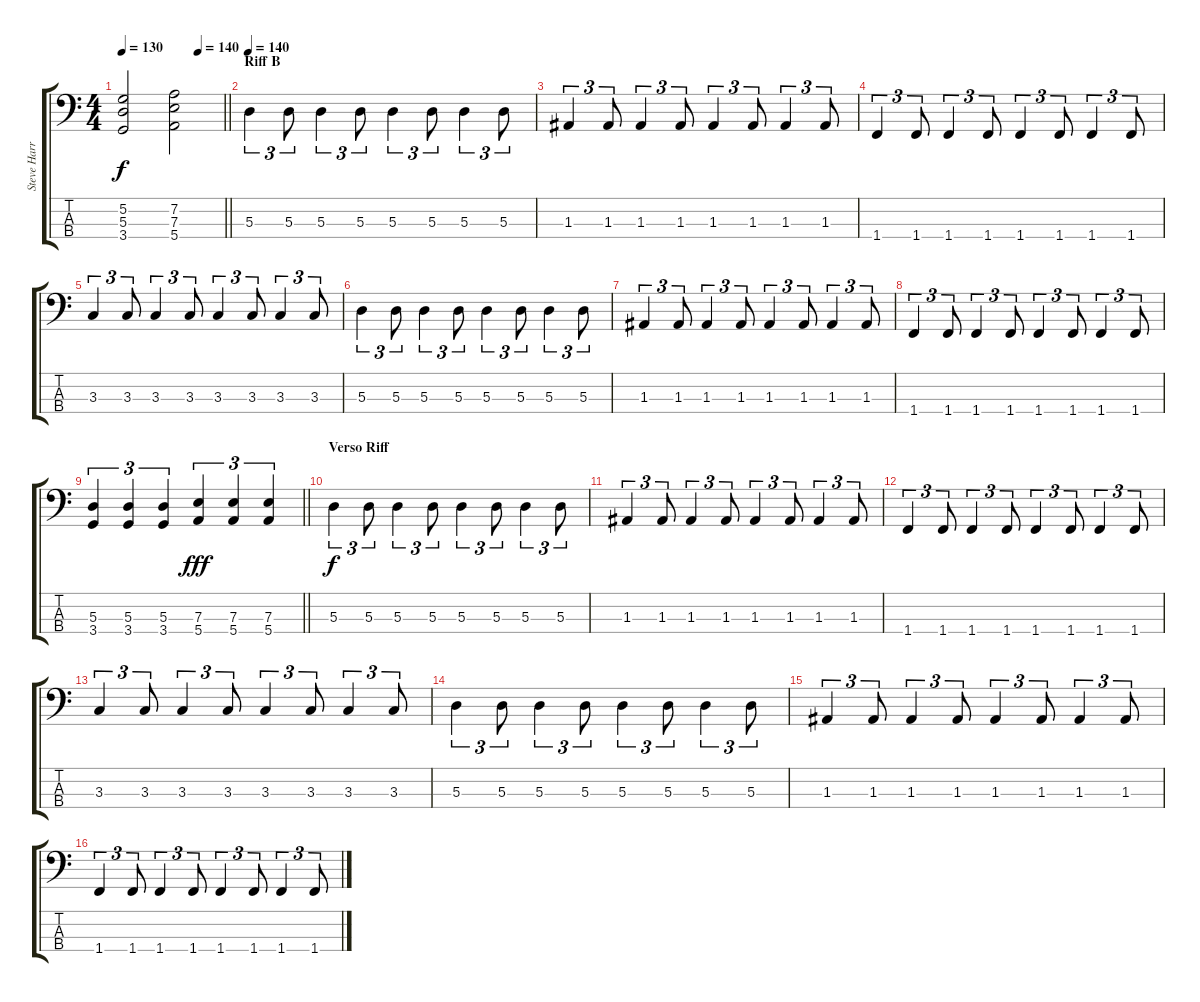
\track ("Steve Harris" "Steve Harr") {instrument electricbassfinger}
\staff {score tabs}
\tuning (G2 D2 A1 E1) {hide}
\ts (4 4)
\tempo 130
\tempo (140 0.75)
\clef f4
\barLineRight lightlight
\ks c
(5.2 5.3 3.4).2{dy f} (7.2 7.3 5.4).2 |
\section ("" "Riff B")
\tempo 140
5.3.4{tu (3 2)} 5.3.8{tu (3 2)} 5.3.4{tu (3 2)} 5.3.8{tu (3 2)} 5.3.4{tu (3 2)} 5.3.8{tu (3 2)} 5.3.4{tu (3 2)} 5.3.8{tu (3 2)} |
1.3.4{tu (3 2)} 1.3.8{tu (3 2)} 1.3.4{tu (3 2)} 1.3.8{tu (3 2)} 1.3.4{tu (3 2)} 1.3.8{tu (3 2)} 1.3.4{tu (3 2)} 1.3.8{tu (3 2)} |
1.4.4{tu (3 2)} 1.4.8{tu (3 2)} 1.4.4{tu (3 2)} 1.4.8{tu (3 2)} 1.4.4{tu (3 2)} 1.4.8{tu (3 2)} 1.4.4{tu (3 2)} 1.4.8{tu (3 2)} |
3.3.4{tu (3 2)} 3.3.8{tu (3 2)} 3.3.4{tu (3 2)} 3.3.8{tu (3 2)} 3.3.4{tu (3 2)} 3.3.8{tu (3 2)} 3.3.4{tu (3 2)} 3.3.8{tu (3 2)} |
5.3.4{tu (3 2)} 5.3.8{tu (3 2)} 5.3.4{tu (3 2)} 5.3.8{tu (3 2)} 5.3.4{tu (3 2)} 5.3.8{tu (3 2)} 5.3.4{tu (3 2)} 5.3.8{tu (3 2)} |
1.3.4{tu (3 2)} 1.3.8{tu (3 2)} 1.3.4{tu (3 2)} 1.3.8{tu (3 2)} 1.3.4{tu (3 2)} 1.3.8{tu (3 2)} 1.3.4{tu (3 2)} 1.3.8{tu (3 2)} |
1.4.4{tu (3 2)} 1.4.8{tu (3 2)} 1.4.4{tu (3 2)} 1.4.8{tu (3 2)} 1.4.4{tu (3 2)} 1.4.8{tu (3 2)} 1.4.4{tu (3 2)} 1.4.8{tu (3 2)} |
\barLineRight lightlight
(5.3 3.4).4{tu (3 2)} (5.3 3.4).4{tu (3 2)} (5.3 3.4).4{tu (3 2)} (7.3 5.4).4{tu (3 2) dy fff} (7.3 5.4).4{tu (3 2)} (7.3 5.4).4{tu (3 2)} |
\section ("" "Verso Riff")
5.3.4{tu (3 2) dy f} 5.3.8{tu (3 2)} 5.3.4{tu (3 2)} 5.3.8{tu (3 2)} 5.3.4{tu (3 2)} 5.3.8{tu (3 2)} 5.3.4{tu (3 2)} 5.3.8{tu (3 2)} |
1.3.4{tu (3 2)} 1.3.8{tu (3 2)} 1.3.4{tu (3 2)} 1.3.8{tu (3 2)} 1.3.4{tu (3 2)} 1.3.8{tu (3 2)} 1.3.4{tu (3 2)} 1.3.8{tu (3 2)} |
1.4.4{tu (3 2)} 1.4.8{tu (3 2)} 1.4.4{tu (3 2)} 1.4.8{tu (3 2)} 1.4.4{tu (3 2)} 1.4.8{tu (3 2)} 1.4.4{tu (3 2)} 1.4.8{tu (3 2)} |
3.3.4{tu (3 2)} 3.3.8{tu (3 2)} 3.3.4{tu (3 2)} 3.3.8{tu (3 2)} 3.3.4{tu (3 2)} 3.3.8{tu (3 2)} 3.3.4{tu (3 2)} 3.3.8{tu (3 2)} |
5.3.4{tu (3 2)} 5.3.8{tu (3 2)} 5.3.4{tu (3 2)} 5.3.8{tu (3 2)} 5.3.4{tu (3 2)} 5.3.8{tu (3 2)} 5.3.4{tu (3 2)} 5.3.8{tu (3 2)} |
1.3.4{tu (3 2)} 1.3.8{tu (3 2)} 1.3.4{tu (3 2)} 1.3.8{tu (3 2)} 1.3.4{tu (3 2)} 1.3.8{tu (3 2)} 1.3.4{tu (3 2)} 1.3.8{tu (3 2)} |
1.4.4{tu (3 2)} 1.4.8{tu (3 2)} 1.4.4{tu (3 2)} 1.4.8{tu (3 2)} 1.4.4{tu (3 2)} 1.4.8{tu (3 2)} 1.4.4{tu (3 2)} 1.4.8{tu (3 2)}
